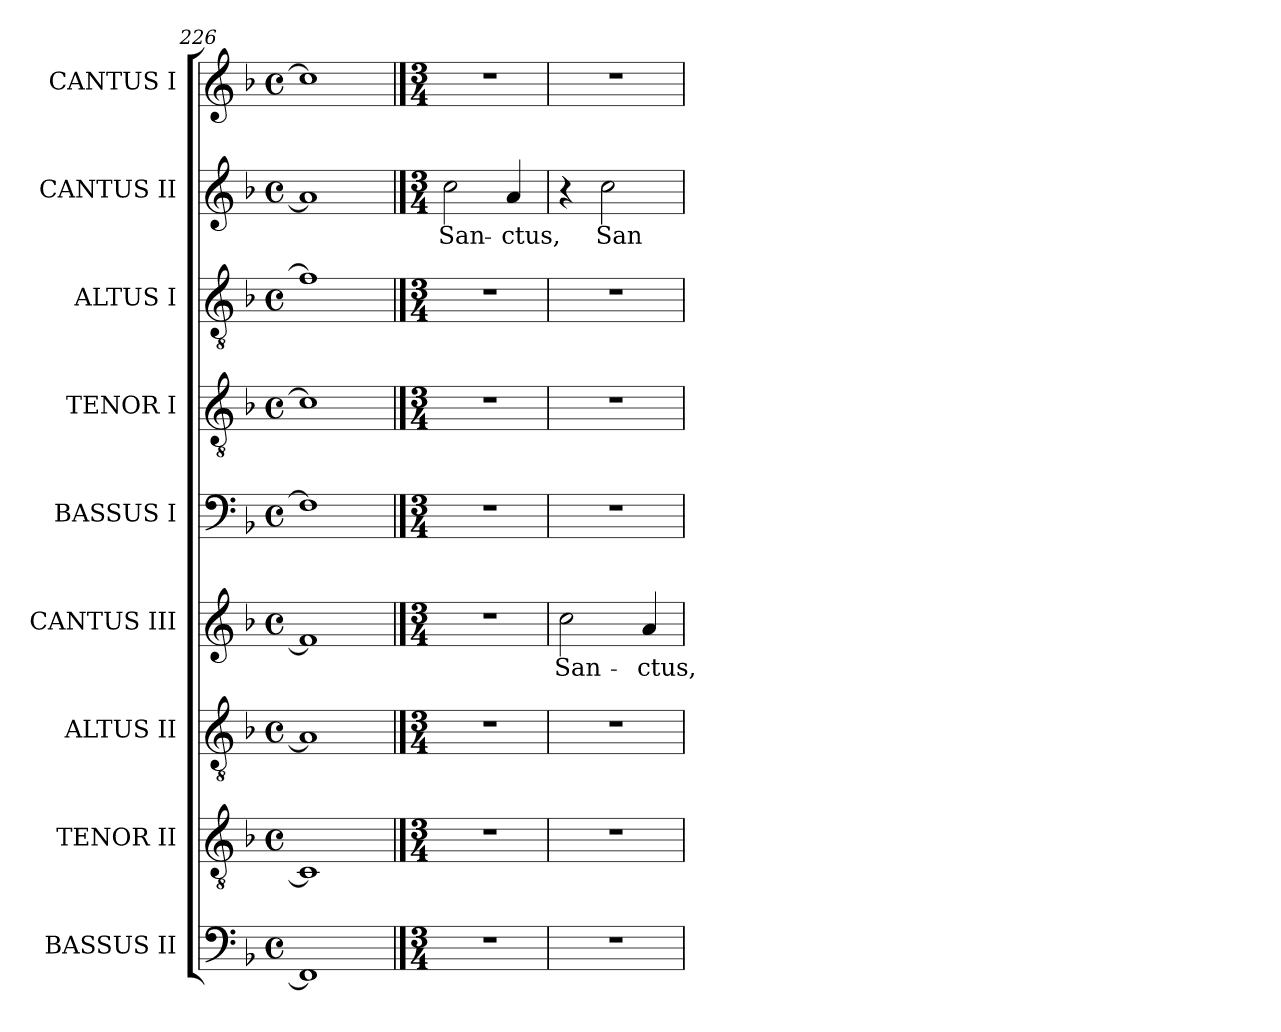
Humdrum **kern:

**kern	**kern	**kern	**kern	**text	**kern	**kern	**kern	**kern	**text	**kern
*part9	*part8	*part7	*part6	*part6	*part5	*part4	*part3	*part2	*part2	*part1
*staff9	*staff8	*staff7	*staff6	*staff6	*staff5	*staff4	*staff3	*staff2	*staff2	*staff1
*I"BASSUS II	*I"TENOR II	*I"ALTUS II	*I"CANTUS III	*	*I"BASSUS I	*I"TENOR I	*I"ALTUS I	*I"CANTUS II	*	*I"CANTUS I
*I'B. II	*I'T. II	*I'A. II	*I'C. III	*	*I'B. I	*I'T. I	*I'A. I	*I'C. II	*	*I'C. I
*clefF4	*clefGv2	*clefGv2	*clefG2	*	*clefF4	*clefGv2	*clefGv2	*clefG2	*	*clefG2
*	*ITrd7c12	*ITrd7c12	*	*	*	*ITrd7c12	*ITrd7c12	*	*	*
*k[b-]	*k[b-]	*k[b-]	*k[b-]	*	*k[b-]	*k[b-]	*k[b-]	*k[b-]	*	*k[b-]
*F:	*F:	*F:	*F:	*	*F:	*F:	*F:	*F:	*	*F:
*M4/4	*M4/4	*M4/4	*M4/4	*	*M4/4	*M4/4	*M4/4	*M4/4	*	*M4/4
*met(c)	*met(c)	*met(c)	*met(c)	*	*met(c)	*met(c)	*met(c)	*met(c)	*	*met(c)
=226	=226	=226	=226	=226	=226	=226	=226	=226	=226	=226
1FFi]	1CCi]	1AAi]	1fi]	.	1Fi]	1Ci]	1Fi]	1ai]	.	1cci]
!!LO:PB:g=z
==1	==1	==1	==1	==1	==1	==1	==1	==1	==1	==1
*M3/4	*M3/4	*M3/4	*M3/4	*	*M3/4	*M3/4	*M3/4	*M3/4	*	*M3/4
!LO:N:vis=1	!LO:N:vis=1	!LO:N:vis=1	!LO:N:vis=1	!	!LO:N:vis=1	!LO:N:vis=1	!LO:N:vis=1	!	!	!
!	!	!	!	!	!	!	!	!	!LO:LY:b:color=#000000	!LO:N:vis=1
2.r	2.r	2.r	2.r	.	2.r	2.r	2.r	2cci\	San-	2.r
!	!	!	!	!	!	!	!	!	!LO:LY:b:color=#000000	!
.	.	.	.	.	.	.	.	4ai/	-ctus,	.
=2	=2	=2	=2	=2	=2	=2	=2	=2	=2	=2
!LO:N:vis=1	!LO:N:vis=1	!LO:N:vis=1	!	!	!	!	!	!	!	!
!	!	!	!	!LO:LY:b:color=#000000	!LO:N:vis=1	!LO:N:vis=1	!LO:N:vis=1	!	!	!LO:N:vis=1
2.r	2.r	2.r	2cci\	San-	2.r	2.r	2.r	4r	.	2.r
!	!	!	!	!	!	!	!	!	!LO:LY:b:color=#000000	!
.	.	.	.	.	.	.	.	2cci\	San-	.
!	!	!	!	!LO:LY:b:color=#000000	!	!	!	!	!	!
.	.	.	4ai/	-ctus,	.	.	.	.	.	.
=	=	=	=	=	=	=	=	=	=	=
*-	*-	*-	*-	*-	*-	*-	*-	*-	*-	*-
